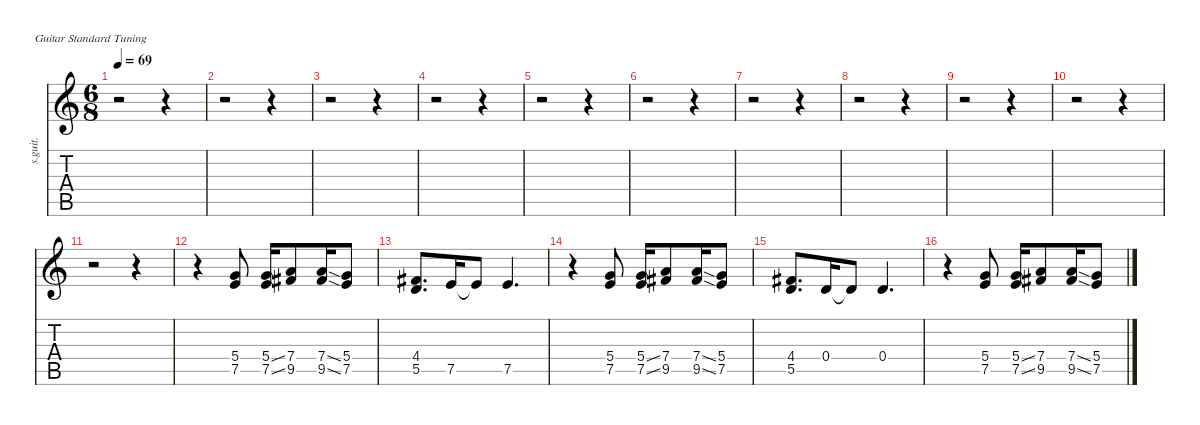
\defaultSystemsLayout 4
\hideDynamics
\bracketExtendMode nobrackets
\track ("Guitar II (clean)" "s.guit.") {instrument acousticguitarsteel}
\staff {score tabs}
\tuning (E4 B3 G3 D3 A2 E2)
\ts (6 8)
\tempo 69
\clef g2
\ks c
r.2{dy f} r.4 |
r.2 r.4 |
r.2 r.4 |
r.2 r.4 |
r.2 r.4 |
r.2 r.4 |
r.2 r.4 |
r.2 r.4 |
r.2 r.4 |
r.2 r.4 |
r.2 r.4 |
r.4 (5.4 7.5).8 (5.4{ss} 7.5{ss}).16 (7.4 9.5{acc #}).8 (7.4{ss} 9.5{ss acc #}).16 (5.4 7.5).8 |
(4.4{acc #} 5.5).8{d} 7.5.16 7.5{t}.8 7.5.4{d} |
r.4 (5.4 7.5).8 (5.4{ss} 7.5{ss}).16 (7.4 9.5{acc #}).8 (7.4{ss} 9.5{ss acc #}).16 (5.4 7.5).8 |
(4.4{acc #} 5.5).8{d} 0.4.16 0.4{t}.8 0.4.4{d} |
r.4 (5.4 7.5).8 (5.4{ss} 7.5{ss}).16 (7.4 9.5{acc #}).8 (7.4{ss} 9.5{ss acc #}).16 (5.4 7.5).8
